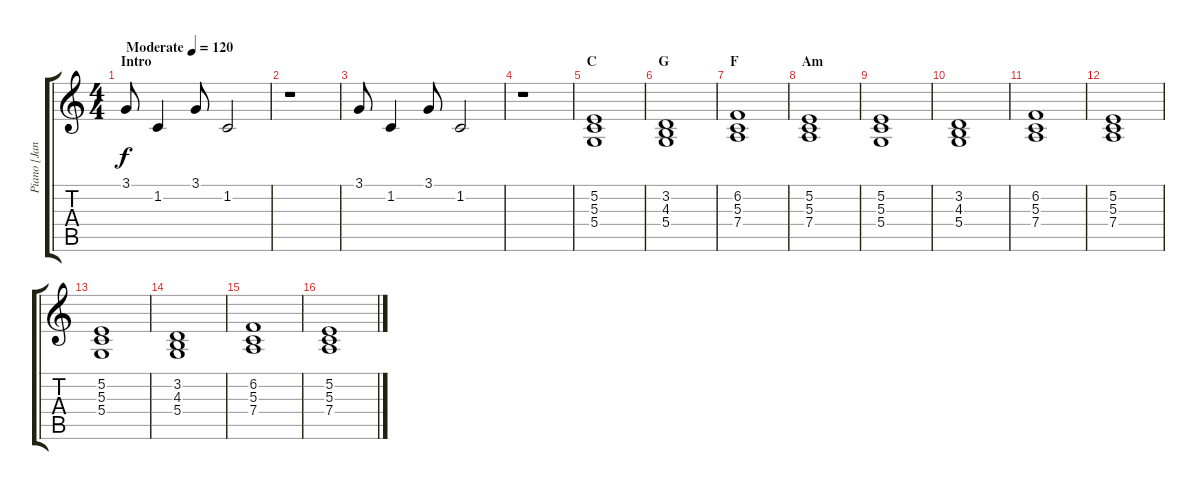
\track ("Piano [Jan]" "Piano [Jan") {instrument acousticgrandpiano}
\staff {score tabs}
\tuning (E4 B3 G3 D3 A2 E2) {hide}
\ts (4 4)
\section ("" "Intro")
\tempo (120 "Moderate")
\clef g2
\ks c
3.1.8{dy f instrument acousticgrandpiano} 1.2.4 3.1.8 1.2.2 |
r.1 |
3.1.8 1.2.4 3.1.8 1.2.2 |
r.1 |
\section ("" "C")
(5.2 5.3 5.4).1 |
\section ("" "G")
(3.2 4.3 5.4).1 |
\section ("" "F")
(6.2 5.3 7.4).1 |
\section ("" "Am")
(5.2 5.3 7.4).1 |
(5.2 5.3 5.4).1 |
(3.2 4.3 5.4).1 |
(6.2 5.3 7.4).1 |
(5.2 5.3 7.4).1 |
(5.2 5.3 5.4).1 |
(3.2 4.3 5.4).1 |
(6.2 5.3 7.4).1 |
(5.2 5.3 7.4).1
